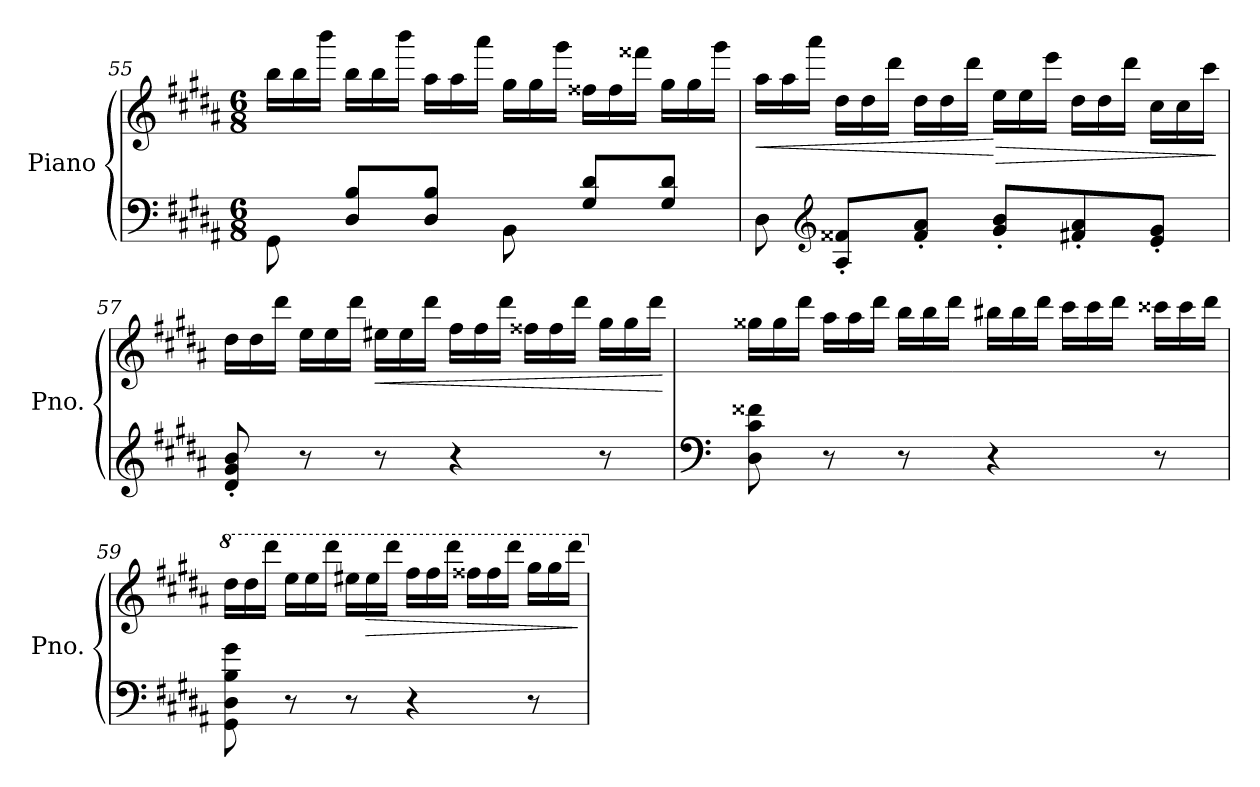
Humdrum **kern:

**kern	**kern	**dynam
*part1	*part1	*part1
*staff2	*staff1	*staff1/2
*I"Piano	*	*
*I'Pno.	*	*
!!LO:LB:g=z
*clefF4	*clefG2	*
*k[f#c#g#d#a#]	*k[f#c#g#d#a#]	*
*M6/8	*M6/8	*
*	*Xtuplet	*
=55	=55	=55
8GG#\	24bb\LL	.
.	24bb\	.
.	24bbb\JJ	.
8D#/ 8B/L	24bb\LL	.
.	24bb\	.
.	24bbb\JJ	.
8D#/ 8B/J	24aa#\LL	.
.	24aa#\	.
.	24aaa#\JJ	.
8BB\	24gg#\LL	.
.	24gg#\	.
.	24ggg#\JJ	.
8G#/ 8d#/L	24ff##X\LL	.
.	24ff##\	.
.	24fff##X\JJ	.
8G#/ 8d#/J	24gg#\LL	.
.	24gg#\	.
.	24ggg#\JJ	.
=56	=56	=56
!	!	!LO:HP:b
8D#\	24aa#\LL	<
.	24aa#\	.
.	24aaa#\JJ	.
*clefG2	*	*
8A#/' 8f##X/'L	24dd#\LL	.
.	24dd#\	.
.	24ddd#\JJ	.
8f##/' 8a#/'J	24dd#\LL	.
.	24dd#\	.
.	24ddd#\JJ	.
!	!	!LO:HP:n=1:b
8g#/' 8b/'L	24ee\LL	[ >
.	24ee\	.
.	24eee\JJ	.
8f#X/' 8a#/'	24dd#\LL	.
.	24dd#\	.
.	24ddd#\JJ	.
8e/' 8g#/'J	24cc#\LL	.
.	24cc#\	.
.	24ccc#\JJ	.
.	.	]
=57	=57	=57
8d#/' 8g#/' 8b/'	24dd#\LL	.
.	24dd#\	.
.	24ddd#\JJ	.
8r	24ee\LL	.
.	24ee\	.
.	24ddd#\JJ	.
!	!	!LO:HP:b
8r	24ee#X\LL	<
.	24ee#\	.
.	24ddd#\JJ	.
4r	24ff#\LL	.
.	24ff#\	.
.	24ddd#\JJ	.
.	24ff##X\LL	.
.	24ff##\	.
.	24ddd#\JJ	.
8r	24gg#\LL	.
.	24gg#\	.
.	24ddd#\JJ	.
.	.	[
!!LO:LB:g=z
=58	=58	=58
*clefF4	*	*
8D#\ 8c#\ 8f##X\	24gg##X\LL	.
.	24gg##\	.
.	24ddd#\JJ	.
8r	24aa#\LL	.
.	24aa#\	.
.	24ddd#\JJ	.
8r	24bb\LL	.
.	24bb\	.
.	24ddd#\JJ	.
4r	24bb#X\LL	.
.	24bb#\	.
.	24ddd#\JJ	.
.	24ccc#\LL	.
.	24ccc#\	.
.	24ddd#\JJ	.
8r	24ccc##X\LL	.
.	24ccc##\	.
.	24ddd#\JJ	.
=59	=59	=59
*	*8va	*
8GG#\ 8D#\ 8B\ 8g#\	24ddd#\LL	.
.	24ddd#\	.
.	24dddd#\JJ	.
8r	24eee\LL	.
.	24eee\	.
.	24dddd#\JJ	.
8r	24eee#X\LL	.
!	!	!LO:HP:b
.	24eee#\	>
.	24dddd#\JJ	.
4r	24fff#\LL	.
.	24fff#\	.
.	24dddd#\JJ	.
.	24fff##X\LL	.
.	24fff##\	.
.	24dddd#\JJ	.
8r	24ggg#\LL	.
.	24ggg#\	.
.	24dddd#\JJ	.
.	.	]
*	*X8va	*
=	=	=
*-	*-	*-
